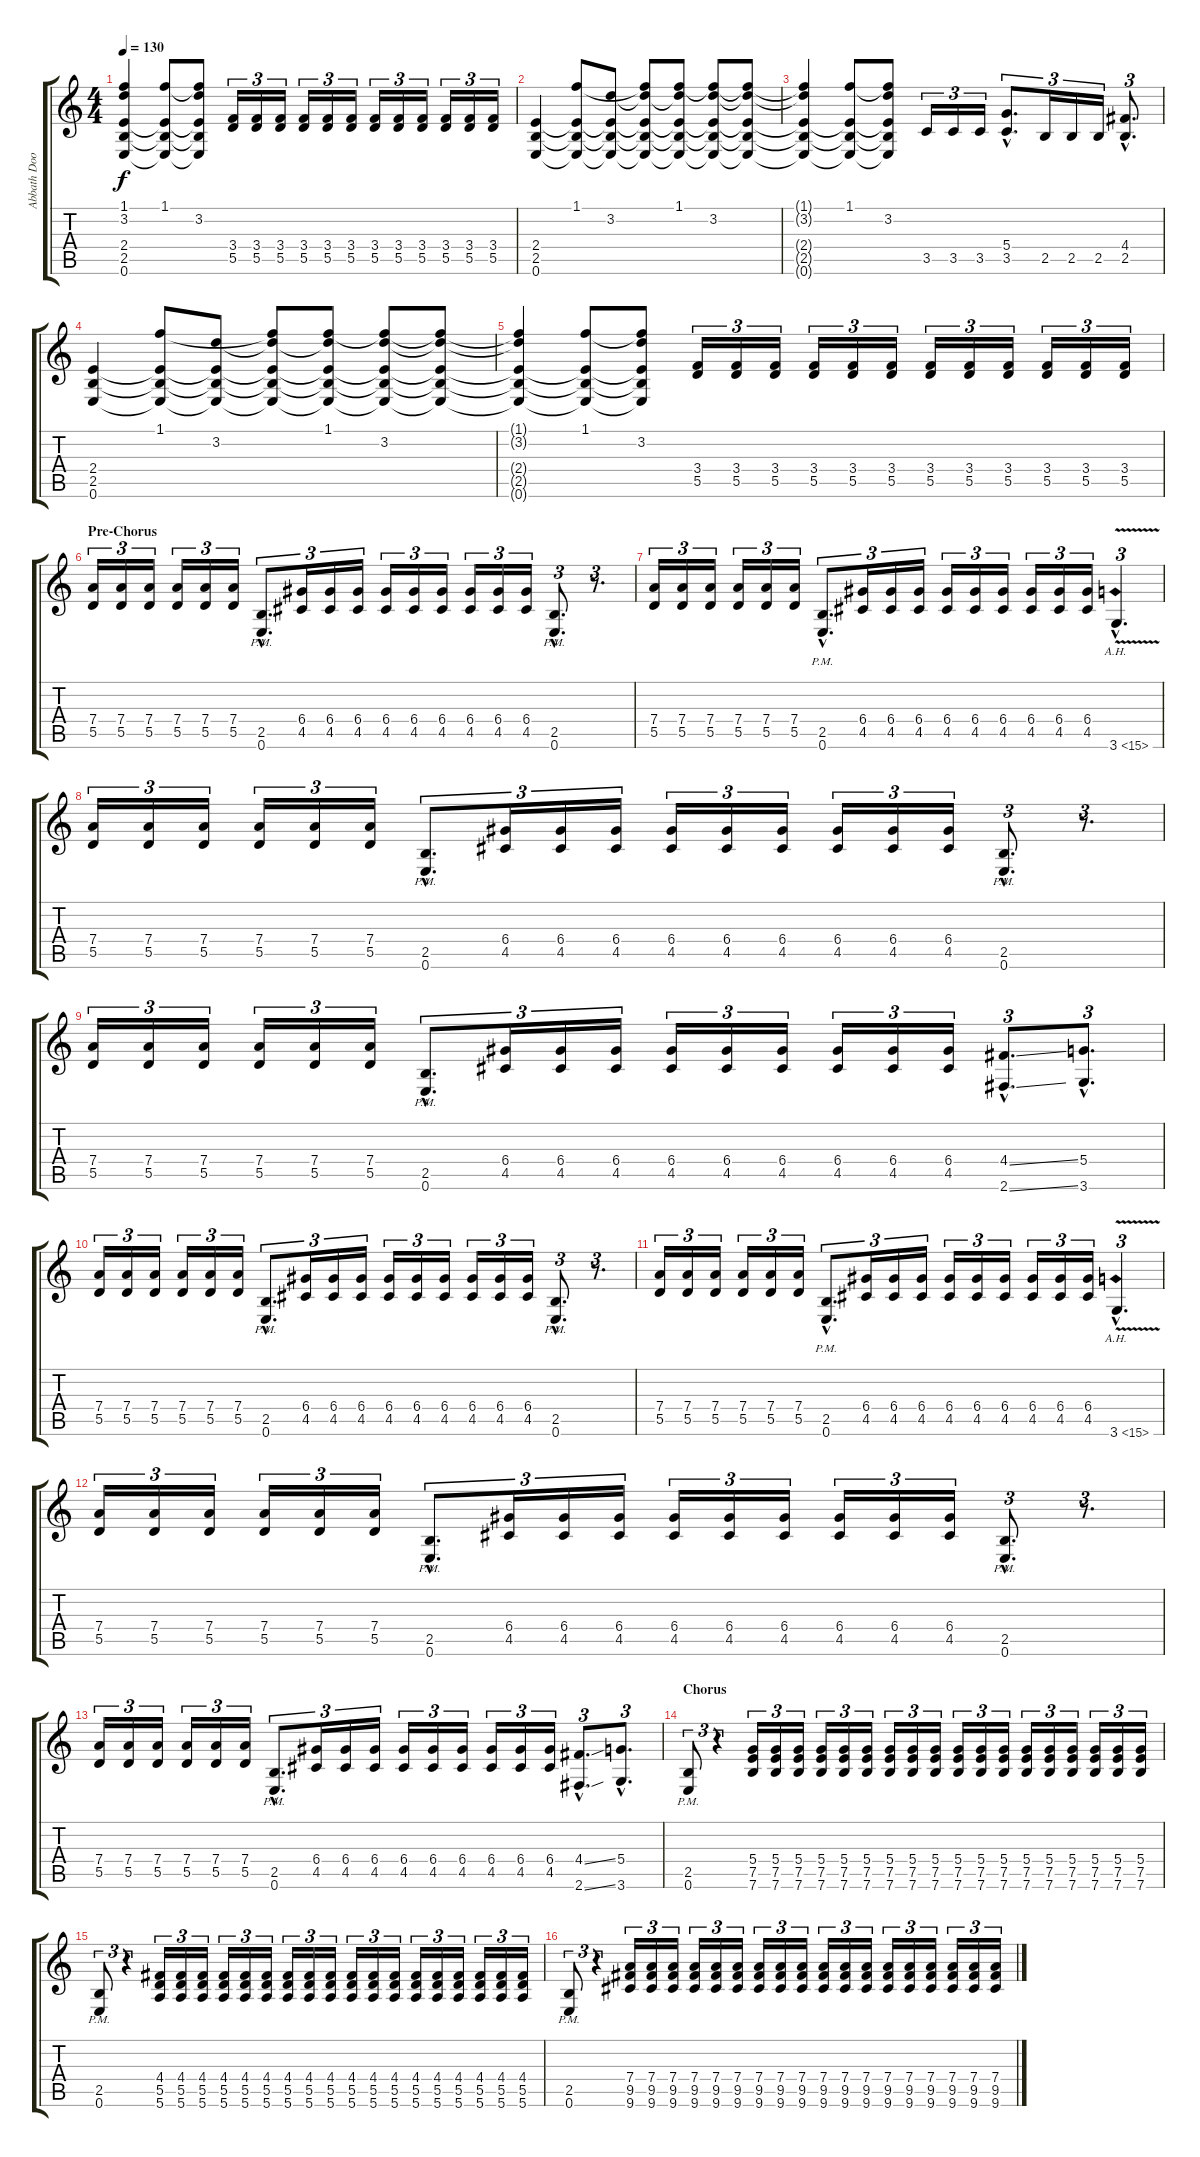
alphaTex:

\track ("Abbath Doom Occulta (Guitar)" "Abbath Doo") {instrument distortionguitar}
\staff {score tabs}
\tuning (E4 B3 G3 D3 A2 E2) {hide}
\ts (4 4)
\tempo 130
\clef g2
\ks c
(1.1{t} 3.2{t} 2.4{t} 2.5{t} 0.6{t}).4{dy f} (1.1 2.4{t} 2.5{t} 0.6{t}).8 (1.1{t} 3.2 2.4{t} 2.5{t} 0.6{t}).8 (3.4 5.5).16{tu (3 2)} (3.4 5.5).16{tu (3 2)} (3.4 5.5).16{tu (3 2)} (3.4 5.5).16{tu (3 2)} (3.4 5.5).16{tu (3 2)} (3.4 5.5).16{tu (3 2)} (3.4 5.5).16{tu (3 2)} (3.4 5.5).16{tu (3 2)} (3.4 5.5).16{tu (3 2)} (3.4 5.5).16{tu (3 2)} (3.4 5.5).16{tu (3 2)} (3.4 5.5).16{tu (3 2)} |
(2.4 2.5 0.6).4 (1.1 2.4{t} 2.5{t} 0.6{t}).8 (3.2 2.4{t} 2.5{t} 0.6{t}).8 (1.1{t} 3.2{t} 2.4{t} 2.5{t} 0.6{t}).8 (1.1 3.2{t} 2.4{t} 2.5{t} 0.6{t}).8 (1.1{t} 3.2 2.4{t} 2.5{t} 0.6{t}).8 (1.1{t} 3.2{t} 2.4{t} 2.5{t} 0.6{t}).8 |
(1.1{t} 3.2{t} 2.4{t} 2.5{t} 0.6{t}).4 (1.1 2.4{t} 2.5{t} 0.6{t}).8 (1.1{t} 3.2 2.4{t} 2.5{t} 0.6{t}).8 3.5.16{tu (3 2)} 3.5.16{tu (3 2)} 3.5.16{tu (3 2)} (5.4{hac} 3.5{hac}).8{d tu (3 2)} 2.5.16{tu (3 2)} 2.5.16{tu (3 2)} 2.5.16{tu (3 2)} (4.4{hac} 2.5{hac}).8{d tu (3 2)} |
(2.4 2.5 0.6).4 (1.1 2.4{t} 2.5{t} 0.6{t}).8 (3.2 2.4{t} 2.5{t} 0.6{t}).8 (1.1{t} 3.2{t} 2.4{t} 2.5{t} 0.6{t}).8 (1.1 3.2{t} 2.4{t} 2.5{t} 0.6{t}).8 (1.1{t} 3.2 2.4{t} 2.5{t} 0.6{t}).8 (1.1{t} 3.2{t} 2.4{t} 2.5{t} 0.6{t}).8 |
(1.1{t} 3.2{t} 2.4{t} 2.5{t} 0.6{t}).4 (1.1 2.4{t} 2.5{t} 0.6{t}).8 (1.1{t} 3.2 2.4{t} 2.5{t} 0.6{t}).8 (3.4 5.5).16{tu (3 2)} (3.4 5.5).16{tu (3 2)} (3.4 5.5).16{tu (3 2)} (3.4 5.5).16{tu (3 2)} (3.4 5.5).16{tu (3 2)} (3.4 5.5).16{tu (3 2)} (3.4 5.5).16{tu (3 2)} (3.4 5.5).16{tu (3 2)} (3.4 5.5).16{tu (3 2)} (3.4 5.5).16{tu (3 2)} (3.4 5.5).16{tu (3 2)} (3.4 5.5).16{tu (3 2)} |
\section ("" "Pre-Chorus")
(7.4 5.5).16{tu (3 2)} (7.4 5.5).16{tu (3 2)} (7.4 5.5).16{tu (3 2)} (7.4 5.5).16{tu (3 2)} (7.4 5.5).16{tu (3 2)} (7.4 5.5).16{tu (3 2)} (2.5{hac pm} 0.6{hac pm}).8{d tu (3 2)} (6.4 4.5).16{tu (3 2)} (6.4 4.5).16{tu (3 2)} (6.4 4.5).16{tu (3 2)} (6.4 4.5).16{tu (3 2)} (6.4 4.5).16{tu (3 2)} (6.4 4.5).16{tu (3 2)} (6.4 4.5).16{tu (3 2)} (6.4 4.5).16{tu (3 2)} (6.4 4.5).16{tu (3 2)} (2.5{hac pm} 0.6{hac pm}).8{d tu (3 2)} r.8{d tu (3 2)} |
(7.4 5.5).16{tu (3 2)} (7.4 5.5).16{tu (3 2)} (7.4 5.5).16{tu (3 2)} (7.4 5.5).16{tu (3 2)} (7.4 5.5).16{tu (3 2)} (7.4 5.5).16{tu (3 2)} (2.5{hac pm} 0.6{hac pm}).8{d tu (3 2)} (6.4 4.5).16{tu (3 2)} (6.4 4.5).16{tu (3 2)} (6.4 4.5).16{tu (3 2)} (6.4 4.5).16{tu (3 2)} (6.4 4.5).16{tu (3 2)} (6.4 4.5).16{tu (3 2)} (6.4 4.5).16{tu (3 2)} (6.4 4.5).16{tu (3 2)} (6.4 4.5).16{tu (3 2)} 3.6{ah 12 v hac}.4{d tu (3 2) instrument guitarharmonics} |
(7.4 5.5).16{tu (3 2) instrument distortionguitar} (7.4 5.5).16{tu (3 2)} (7.4 5.5).16{tu (3 2)} (7.4 5.5).16{tu (3 2)} (7.4 5.5).16{tu (3 2)} (7.4 5.5).16{tu (3 2)} (2.5{hac pm} 0.6{hac pm}).8{d tu (3 2)} (6.4 4.5).16{tu (3 2)} (6.4 4.5).16{tu (3 2)} (6.4 4.5).16{tu (3 2)} (6.4 4.5).16{tu (3 2)} (6.4 4.5).16{tu (3 2)} (6.4 4.5).16{tu (3 2)} (6.4 4.5).16{tu (3 2)} (6.4 4.5).16{tu (3 2)} (6.4 4.5).16{tu (3 2)} (2.5{hac pm} 0.6{hac pm}).8{d tu (3 2)} r.8{d tu (3 2)} |
(7.4 5.5).16{tu (3 2)} (7.4 5.5).16{tu (3 2)} (7.4 5.5).16{tu (3 2)} (7.4 5.5).16{tu (3 2)} (7.4 5.5).16{tu (3 2)} (7.4 5.5).16{tu (3 2)} (2.5{hac pm} 0.6{hac pm}).8{d tu (3 2)} (6.4 4.5).16{tu (3 2)} (6.4 4.5).16{tu (3 2)} (6.4 4.5).16{tu (3 2)} (6.4 4.5).16{tu (3 2)} (6.4 4.5).16{tu (3 2)} (6.4 4.5).16{tu (3 2)} (6.4 4.5).16{tu (3 2)} (6.4 4.5).16{tu (3 2)} (6.4 4.5).16{tu (3 2)} (4.4{ss hac} 2.6{ss hac}).8{d tu (3 2)} (5.4{hac} 3.6{hac}).8{d tu (3 2)} |
(7.4 5.5).16{tu (3 2)} (7.4 5.5).16{tu (3 2)} (7.4 5.5).16{tu (3 2)} (7.4 5.5).16{tu (3 2)} (7.4 5.5).16{tu (3 2)} (7.4 5.5).16{tu (3 2)} (2.5{hac pm} 0.6{hac pm}).8{d tu (3 2)} (6.4 4.5).16{tu (3 2)} (6.4 4.5).16{tu (3 2)} (6.4 4.5).16{tu (3 2)} (6.4 4.5).16{tu (3 2)} (6.4 4.5).16{tu (3 2)} (6.4 4.5).16{tu (3 2)} (6.4 4.5).16{tu (3 2)} (6.4 4.5).16{tu (3 2)} (6.4 4.5).16{tu (3 2)} (2.5{hac pm} 0.6{hac pm}).8{d tu (3 2)} r.8{d tu (3 2)} |
(7.4 5.5).16{tu (3 2)} (7.4 5.5).16{tu (3 2)} (7.4 5.5).16{tu (3 2)} (7.4 5.5).16{tu (3 2)} (7.4 5.5).16{tu (3 2)} (7.4 5.5).16{tu (3 2)} (2.5{hac pm} 0.6{hac pm}).8{d tu (3 2)} (6.4 4.5).16{tu (3 2)} (6.4 4.5).16{tu (3 2)} (6.4 4.5).16{tu (3 2)} (6.4 4.5).16{tu (3 2)} (6.4 4.5).16{tu (3 2)} (6.4 4.5).16{tu (3 2)} (6.4 4.5).16{tu (3 2)} (6.4 4.5).16{tu (3 2)} (6.4 4.5).16{tu (3 2)} 3.6{ah 12 v hac}.4{d tu (3 2) instrument guitarharmonics} |
(7.4 5.5).16{tu (3 2) instrument distortionguitar} (7.4 5.5).16{tu (3 2)} (7.4 5.5).16{tu (3 2)} (7.4 5.5).16{tu (3 2)} (7.4 5.5).16{tu (3 2)} (7.4 5.5).16{tu (3 2)} (2.5{hac pm} 0.6{hac pm}).8{d tu (3 2)} (6.4 4.5).16{tu (3 2)} (6.4 4.5).16{tu (3 2)} (6.4 4.5).16{tu (3 2)} (6.4 4.5).16{tu (3 2)} (6.4 4.5).16{tu (3 2)} (6.4 4.5).16{tu (3 2)} (6.4 4.5).16{tu (3 2)} (6.4 4.5).16{tu (3 2)} (6.4 4.5).16{tu (3 2)} (2.5{hac pm} 0.6{hac pm}).8{d tu (3 2)} r.8{d tu (3 2)} |
(7.4 5.5).16{tu (3 2)} (7.4 5.5).16{tu (3 2)} (7.4 5.5).16{tu (3 2)} (7.4 5.5).16{tu (3 2)} (7.4 5.5).16{tu (3 2)} (7.4 5.5).16{tu (3 2)} (2.5{hac pm} 0.6{hac pm}).8{d tu (3 2)} (6.4 4.5).16{tu (3 2)} (6.4 4.5).16{tu (3 2)} (6.4 4.5).16{tu (3 2)} (6.4 4.5).16{tu (3 2)} (6.4 4.5).16{tu (3 2)} (6.4 4.5).16{tu (3 2)} (6.4 4.5).16{tu (3 2)} (6.4 4.5).16{tu (3 2)} (6.4 4.5).16{tu (3 2)} (4.4{ss hac} 2.6{ss hac}).8{d tu (3 2)} (5.4{hac} 3.6{hac}).8{d tu (3 2)} |
\section ("" "Chorus")
(2.5{pm} 0.6).8{tu (3 2)} r.4{tu (3 2)} (5.4 7.5 7.6).16{tu (3 2)} (5.4 7.5 7.6).16{tu (3 2)} (5.4 7.5 7.6).16{tu (3 2)} (5.4 7.5 7.6).16{tu (3 2)} (5.4 7.5 7.6).16{tu (3 2)} (5.4 7.5 7.6).16{tu (3 2)} (5.4 7.5 7.6).16{tu (3 2)} (5.4 7.5 7.6).16{tu (3 2)} (5.4 7.5 7.6).16{tu (3 2)} (5.4 7.5 7.6).16{tu (3 2)} (5.4 7.5 7.6).16{tu (3 2)} (5.4 7.5 7.6).16{tu (3 2)} (5.4 7.5 7.6).16{tu (3 2)} (5.4 7.5 7.6).16{tu (3 2)} (5.4 7.5 7.6).16{tu (3 2)} (5.4 7.5 7.6).16{tu (3 2)} (5.4 7.5 7.6).16{tu (3 2)} (5.4 7.5 7.6).16{tu (3 2)} |
(2.5{pm} 0.6).8{tu (3 2)} r.4{tu (3 2)} (4.4 5.5 5.6).16{tu (3 2)} (4.4 5.5 5.6).16{tu (3 2)} (4.4 5.5 5.6).16{tu (3 2)} (4.4 5.5 5.6).16{tu (3 2)} (4.4 5.5 5.6).16{tu (3 2)} (4.4 5.5 5.6).16{tu (3 2)} (4.4 5.5 5.6).16{tu (3 2)} (4.4 5.5 5.6).16{tu (3 2)} (4.4 5.5 5.6).16{tu (3 2)} (4.4 5.5 5.6).16{tu (3 2)} (4.4 5.5 5.6).16{tu (3 2)} (4.4 5.5 5.6).16{tu (3 2)} (4.4 5.5 5.6).16{tu (3 2)} (4.4 5.5 5.6).16{tu (3 2)} (4.4 5.5 5.6).16{tu (3 2)} (4.4 5.5 5.6).16{tu (3 2)} (4.4 5.5 5.6).16{tu (3 2)} (4.4 5.5 5.6).16{tu (3 2)} |
(2.5{pm} 0.6).8{tu (3 2)} r.4{tu (3 2)} (7.4 9.5 9.6).16{tu (3 2)} (7.4 9.5 9.6).16{tu (3 2)} (7.4 9.5 9.6).16{tu (3 2)} (7.4 9.5 9.6).16{tu (3 2)} (7.4 9.5 9.6).16{tu (3 2)} (7.4 9.5 9.6).16{tu (3 2)} (7.4 9.5 9.6).16{tu (3 2)} (7.4 9.5 9.6).16{tu (3 2)} (7.4 9.5 9.6).16{tu (3 2)} (7.4 9.5 9.6).16{tu (3 2)} (7.4 9.5 9.6).16{tu (3 2)} (7.4 9.5 9.6).16{tu (3 2)} (7.4 9.5 9.6).16{tu (3 2)} (7.4 9.5 9.6).16{tu (3 2)} (7.4 9.5 9.6).16{tu (3 2)} (7.4 9.5 9.6).16{tu (3 2)} (7.4 9.5 9.6).16{tu (3 2)} (7.4 9.5 9.6).16{tu (3 2)}
